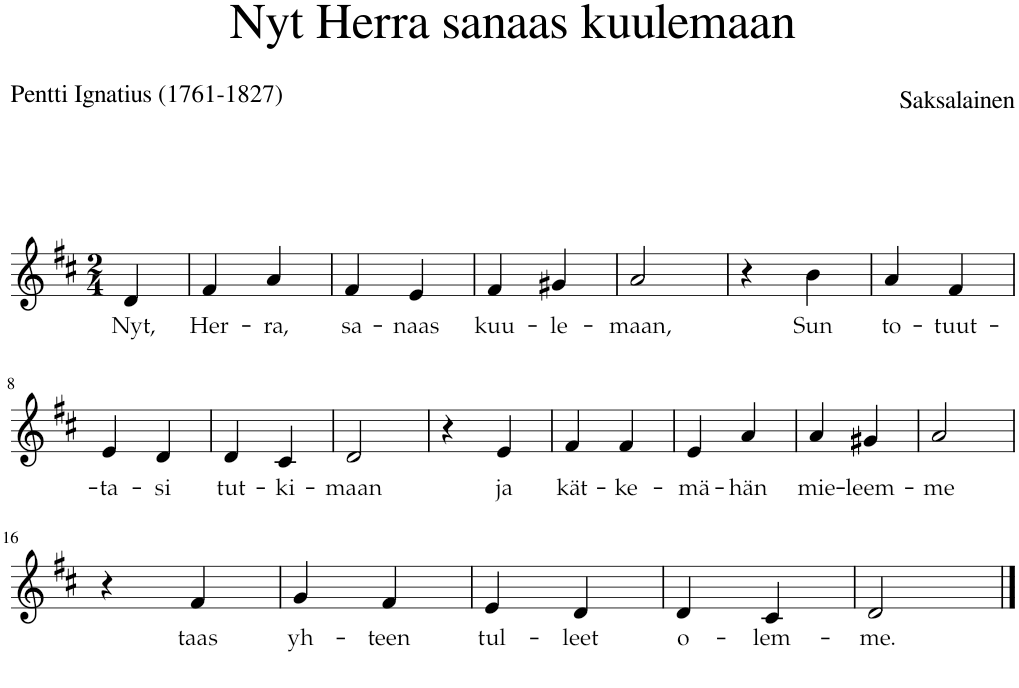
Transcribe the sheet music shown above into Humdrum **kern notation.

**kern	**text
*part1	*part1
*staff1	*staff1
*I"Staff	*
*clefG2	*
*k[f#c#]	*
*M2/4	*
=1	=1
!	!LO:LY:b
4d/	Nyt,
=2	=2
!	!LO:LY:b
4f#/	Her-
!	!LO:LY:b
4a/	-ra,
=3	=3
!	!LO:LY:b
4f#/	sa-
!	!LO:LY:b
4e/	-naas
=4	=4
!	!LO:LY:b
4f#/	kuu-
!	!LO:LY:b
4g#X/	-le-
=5	=5
!	!LO:LY:b
2a/	-maan,
=6	=6
4r	.
!	!LO:LY:b
4b\	Sun
=7	=7
!	!LO:LY:b
4a/	to-
!	!LO:LY:b
4f#/	-tuut-
!!LO:LB:g=z
=8	=8
!	!LO:LY:b
4e/	-ta-
!	!LO:LY:b
4d/	-si
=9	=9
!	!LO:LY:b
4d/	tut-
!	!LO:LY:b
4c#/	-ki-
=10	=10
!	!LO:LY:b
2d/	-maan
=11	=11
4r	.
!	!LO:LY:b
4e/	ja
=12	=12
!	!LO:LY:b
4f#/	kät-
!	!LO:LY:b
4f#/	-ke-
=13	=13
!	!LO:LY:b
4e/	-mä-
!	!LO:LY:b
4a/	-hän
=14	=14
!	!LO:LY:b
4a/	mie-
!	!LO:LY:b
4g#X/	-leem-
=15	=15
!	!LO:LY:b
2a/	-me
!!LO:LB:g=z
=16	=16
4r	.
!	!LO:LY:b
4f#/	taas
=17	=17
!	!LO:LY:b
4g/	yh-
!	!LO:LY:b
4f#/	-teen
=18	=18
!	!LO:LY:b
4e/	tul-
!	!LO:LY:b
4d/	-leet
=19	=19
!	!LO:LY:b
4d/	o-
!	!LO:LY:b
4c#/	-lem-
=20	=20
!	!LO:LY:b
2d/	-me.
==	==
*-	*-
